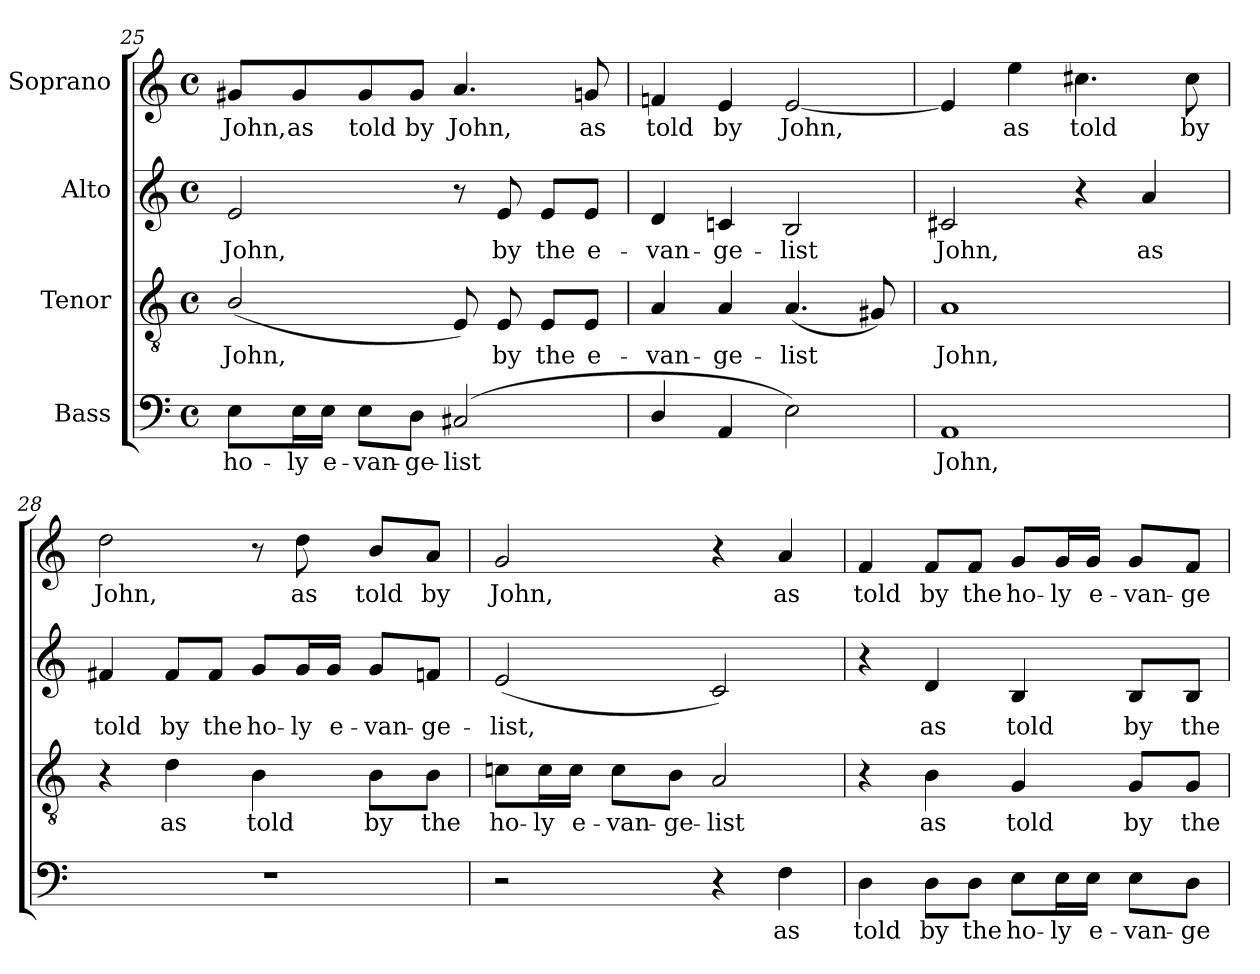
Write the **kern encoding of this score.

**kern	**text	**kern	**text	**kern	**text	**kern	**text
*part4	*part4	*part3	*part3	*part2	*part2	*part1	*part1
*staff4	*staff4	*staff3	*staff3	*staff2	*staff2	*staff1	*staff1
*I"Bass	*	*I"Tenor	*	*I"Alto	*	*I"Soprano	*
!!LO:LB:g=z
*clefF4	*	*clefGv2	*	*clefG2	*	*clefG2	*
*	*	*ITrd7c12	*	*	*	*	*
*k[]	*	*k[]	*	*k[]	*	*k[]	*
*C:	*	*C:	*	*C:	*	*C:	*
*M4/4	*	*M4/4	*	*M4/4	*	*M4/4	*
*met(c)	*	*met(c)	*	*met(c)	*	*met(c)	*
=25	=25	=25	=25	=25	=25	=25	=25
!	!LO:LY:b:color=#000000	!	!	!	!	!	!
!	!	!	!LO:LY:b:color=#000000	!	!	!	!
!	!	!	!	!	!LO:LY:b:color=#000000	!	!
!	!	!	!	!	!	!	!LO:LY:b:color=#000000
8Ei\L	ho-	(2BBi/	John,	2ei/	John,	8g#Xi/L	John,
!	!LO:LY:b:color=#000000	!	!	!	!	!	!
!	!	!	!	!	!	!	!LO:LY:b:color=#000000
16Ei\L	-ly	.	.	.	.	8g#i/	as
!	!LO:LY:b:color=#000000	!	!	!	!	!	!
16Ei\JJ	e-	.	.	.	.	.	.
!	!LO:LY:b:color=#000000	!	!	!	!	!	!
!	!	!	!	!	!	!	!LO:LY:b:color=#000000
8Ei\L	-van-	.	.	.	.	8g#i/	told
!	!LO:LY:b:color=#000000	!	!	!	!	!	!
!	!	!	!	!	!	!	!LO:LY:b:color=#000000
8Di\J	-ge-	.	.	.	.	8g#i/J	by
!	!LO:LY:b:color=#000000	!	!	!	!	!	!
!	!	!	!	!	!	!	!LO:LY:b:color=#000000
(2C#Xi/	-list	8EEi/)	.	8r	.	4.ai/	John,
!	!	!	!LO:LY:b:color=#000000	!	!	!	!
!	!	!	!	!	!LO:LY:b:color=#000000	!	!
.	.	8EEi/	by	8ei/	by	.	.
!	!	!	!LO:LY:b:color=#000000	!	!	!	!
!	!	!	!	!	!LO:LY:b:color=#000000	!	!
.	.	8EEi/L	the	8ei/L	the	.	.
!	!	!	!LO:LY:b:color=#000000	!	!	!	!
!	!	!	!	!	!LO:LY:b:color=#000000	!	!
!	!	!	!	!	!	!	!LO:LY:b:color=#000000
.	.	8EEi/J	e-	8ei/J	e-	8gni/	as
=26	=26	=26	=26	=26	=26	=26	=26
!	!	!	!LO:LY:b:color=#000000	!	!	!	!
!	!	!	!	!	!LO:LY:b:color=#000000	!	!
!	!	!	!	!	!	!	!LO:LY:b:color=#000000
4Di/	.	4AAi/	-van-	4di/	-van-	4fni/	told
!	!	!	!LO:LY:b:color=#000000	!	!	!	!
!	!	!	!	!	!LO:LY:b:color=#000000	!	!
!	!	!	!	!	!	!	!LO:LY:b:color=#000000
4AAi/	.	4AAi/	-ge-	4cni/	-ge-	4ei/	by
!	!	!	!LO:LY:b:color=#000000	!	!	!	!
!	!	!	!	!	!LO:LY:b:color=#000000	!	!
!	!	!	!	!	!	!	!LO:LY:b:color=#000000
2Ei\)	.	(4.AAi/	-list	2Bi/	-list	[<2ei/	John,
.	.	8GG#Xi/)	.	.	.	.	.
=27	=27	=27	=27	=27	=27	=27	=27
!	!LO:LY:b:color=#000000	!	!	!	!	!	!
!	!	!	!LO:LY:b:color=#000000	!	!	!	!
!	!	!	!	!	!LO:LY:b:color=#000000	!	!
1AAi	John,	1AAi	John,	2c#Xi/	John,	4ei/]	.
!	!	!	!	!	!	!	!LO:LY:b:color=#000000
.	.	.	.	.	.	4eei\	as
!	!	!	!	!	!	!	!LO:LY:b:color=#000000
.	.	.	.	4r	.	4.cc#Xi\	told
!	!	!	!	!	!LO:LY:b:color=#000000	!	!
.	.	.	.	4ai/	as	.	.
!	!	!	!	!	!	!	!LO:LY:b:color=#000000
.	.	.	.	.	.	8cc#i\	by
=28	=28	=28	=28	=28	=28	=28	=28
!	!	!	!	!	!LO:LY:b:color=#000000	!	!
!	!	!	!	!	!	!	!LO:LY:b:color=#000000
1r	.	4r	.	4f#Xi/	told	2ddi\	John,
!	!	!	!LO:LY:b:color=#000000	!	!	!	!
!	!	!	!	!	!LO:LY:b:color=#000000	!	!
.	.	4Di\	as	8f#i/L	by	.	.
!	!	!	!	!	!LO:LY:b:color=#000000	!	!
.	.	.	.	8f#i/J	the	.	.
!	!	!	!LO:LY:b:color=#000000	!	!	!	!
!	!	!	!	!	!LO:LY:b:color=#000000	!	!
.	.	4BBi\	told	8gi/L	ho-	8r	.
!	!	!	!	!	!LO:LY:b:color=#000000	!	!
!	!	!	!	!	!	!	!LO:LY:b:color=#000000
.	.	.	.	16gi/L	-ly	8ddi\	as
!	!	!	!	!	!LO:LY:b:color=#000000	!	!
.	.	.	.	16gi/JJ	e-	.	.
!	!	!	!LO:LY:b:color=#000000	!	!	!	!
!	!	!	!	!	!LO:LY:b:color=#000000	!	!
!	!	!	!	!	!	!	!LO:LY:b:color=#000000
.	.	8BBi\L	by	8gi/L	-van-	8bi/L	told
!	!	!	!LO:LY:b:color=#000000	!	!	!	!
!	!	!	!	!	!LO:LY:b:color=#000000	!	!
!	!	!	!	!	!	!	!LO:LY:b:color=#000000
.	.	8BBi\J	the	8fni/J	-ge-	8ai/J	by
=29	=29	=29	=29	=29	=29	=29	=29
!	!	!	!LO:LY:b:color=#000000	!	!	!	!
!	!	!	!	!	!LO:LY:b:color=#000000	!	!
!	!	!	!	!	!	!	!LO:LY:b:color=#000000
2r	.	8Cni\L	ho-	(2ei/	-list,	2gi/	John,
!	!	!	!LO:LY:b:color=#000000	!	!	!	!
.	.	16Ci\L	-ly	.	.	.	.
!	!	!	!LO:LY:b:color=#000000	!	!	!	!
.	.	16Ci\JJ	e-	.	.	.	.
!	!	!	!LO:LY:b:color=#000000	!	!	!	!
.	.	8Ci\L	-van-	.	.	.	.
!	!	!	!LO:LY:b:color=#000000	!	!	!	!
.	.	8BBi\J	-ge-	.	.	.	.
!	!	!	!LO:LY:b:color=#000000	!	!	!	!
4r	.	2AAi/	-list	2ci/)	.	4r	.
!	!LO:LY:b:color=#000000	!	!	!	!	!	!
!	!	!	!	!	!	!	!LO:LY:b:color=#000000
4Fi\	as	.	.	.	.	4ai/	as
!!LO:LB:g=z
=30	=30	=30	=30	=30	=30	=30	=30
!	!LO:LY:b:color=#000000	!	!	!	!	!	!
!	!	!	!	!	!	!	!LO:LY:b:color=#000000
4Di\	told	4r	.	4r	.	4fi/	told
!	!LO:LY:b:color=#000000	!	!	!	!	!	!
!	!	!	!LO:LY:b:color=#000000	!	!	!	!
!	!	!	!	!	!LO:LY:b:color=#000000	!	!
!	!	!	!	!	!	!	!LO:LY:b:color=#000000
8Di\L	by	4BBi\	as	4di/	as	8fi/L	by
!	!LO:LY:b:color=#000000	!	!	!	!	!	!
!	!	!	!	!	!	!	!LO:LY:b:color=#000000
8Di\J	the	.	.	.	.	8fi/J	the
!	!LO:LY:b:color=#000000	!	!	!	!	!	!
!	!	!	!LO:LY:b:color=#000000	!	!	!	!
!	!	!	!	!	!LO:LY:b:color=#000000	!	!
!	!	!	!	!	!	!	!LO:LY:b:color=#000000
8Ei\L	ho-	4GGi/	told	4Bi/	told	8gi/L	ho-
!	!LO:LY:b:color=#000000	!	!	!	!	!	!
!	!	!	!	!	!	!	!LO:LY:b:color=#000000
16Ei\L	-ly	.	.	.	.	16gi/L	-ly
!	!LO:LY:b:color=#000000	!	!	!	!	!	!
!	!	!	!	!	!	!	!LO:LY:b:color=#000000
16Ei\JJ	e-	.	.	.	.	16gi/JJ	e-
!	!LO:LY:b:color=#000000	!	!	!	!	!	!
!	!	!	!LO:LY:b:color=#000000	!	!	!	!
!	!	!	!	!	!LO:LY:b:color=#000000	!	!
!	!	!	!	!	!	!	!LO:LY:b:color=#000000
8Ei\L	-van-	8GGi/L	by	8Bi/L	by	8gi/L	-van-
!	!LO:LY:b:color=#000000	!	!	!	!	!	!
!	!	!	!LO:LY:b:color=#000000	!	!	!	!
!	!	!	!	!	!LO:LY:b:color=#000000	!	!
!	!	!	!	!	!	!	!LO:LY:b:color=#000000
8Di\J	-ge-	8GGi/J	the	8Bi/J	the	8fi/J	-ge-
=	=	=	=	=	=	=	=
*-	*-	*-	*-	*-	*-	*-	*-
